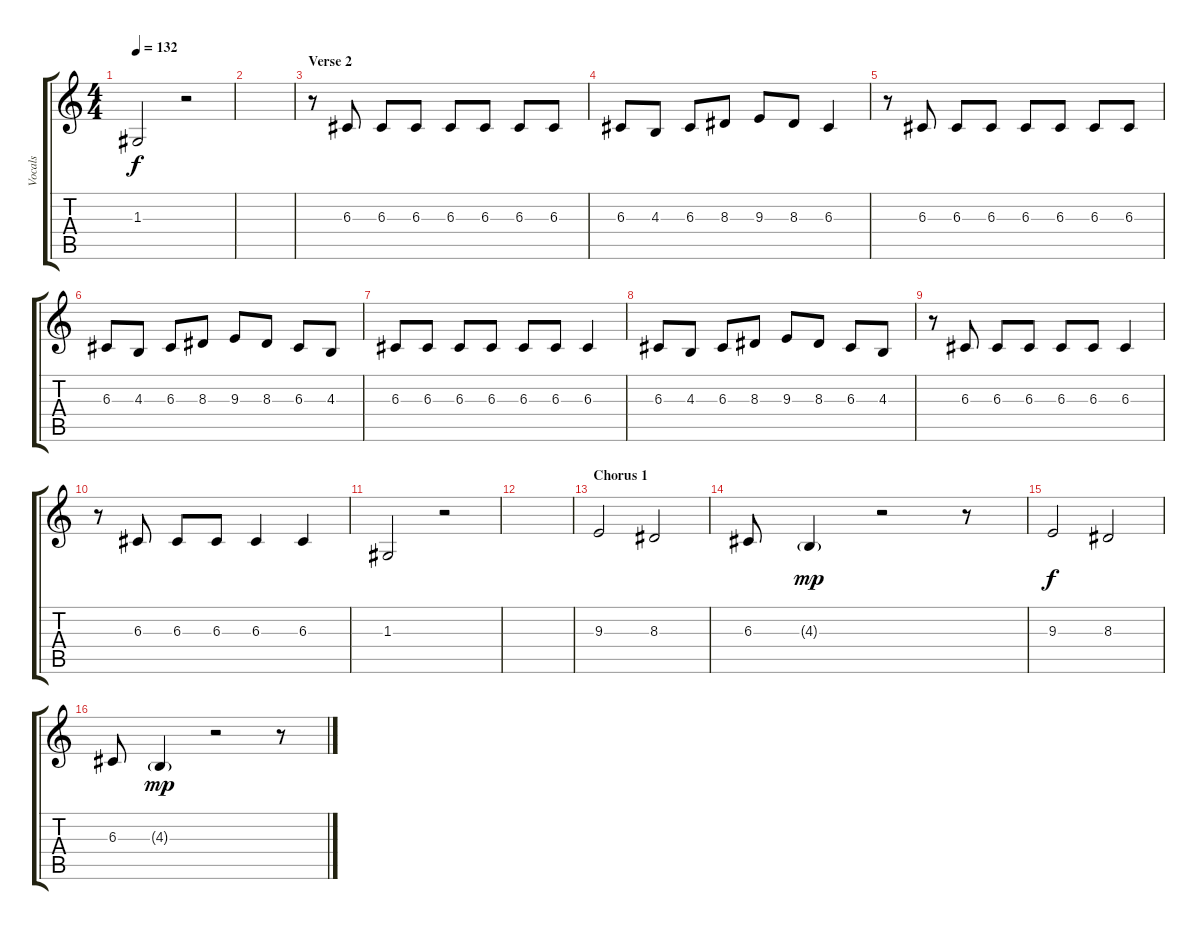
\track ("Vocals" "Vocals") {instrument sopranosax}
\staff {score tabs}
\tuning (E4 B3 G3 D3 A2 E2) {hide}
\ts (4 4)
\tempo 132
\clef g2
\ks c
1.3.2{dy f} r.2 |
|
\section ("" "Verse 2")
r.8 6.3.8 6.3.8 6.3.8 6.3.8 6.3.8 6.3.8 6.3.8 |
6.3.8 4.3.8 6.3.8 8.3.8 9.3.8 8.3.8 6.3.4 |
r.8 6.3.8 6.3.8 6.3.8 6.3.8 6.3.8 6.3.8 6.3.8 |
6.3.8 4.3.8 6.3.8 8.3.8 9.3.8 8.3.8 6.3.8 4.3.8 |
6.3.8 6.3.8 6.3.8 6.3.8 6.3.8 6.3.8 6.3.4 |
6.3.8 4.3.8 6.3.8 8.3.8 9.3.8 8.3.8 6.3.8 4.3.8 |
r.8 6.3.8 6.3.8 6.3.8 6.3.8 6.3.8 6.3.4 |
r.8 6.3.8 6.3.8 6.3.8 6.3.4 6.3.4 |
1.3.2 r.2 |
|
\section ("" "Chorus 1")
9.3.2 8.3.2 |
6.3.8 4.3{g}.4{dy mp} r.2 r.8 |
9.3.2{dy f} 8.3.2 |
6.3.8 4.3{g}.4{dy mp} r.2 r.8
